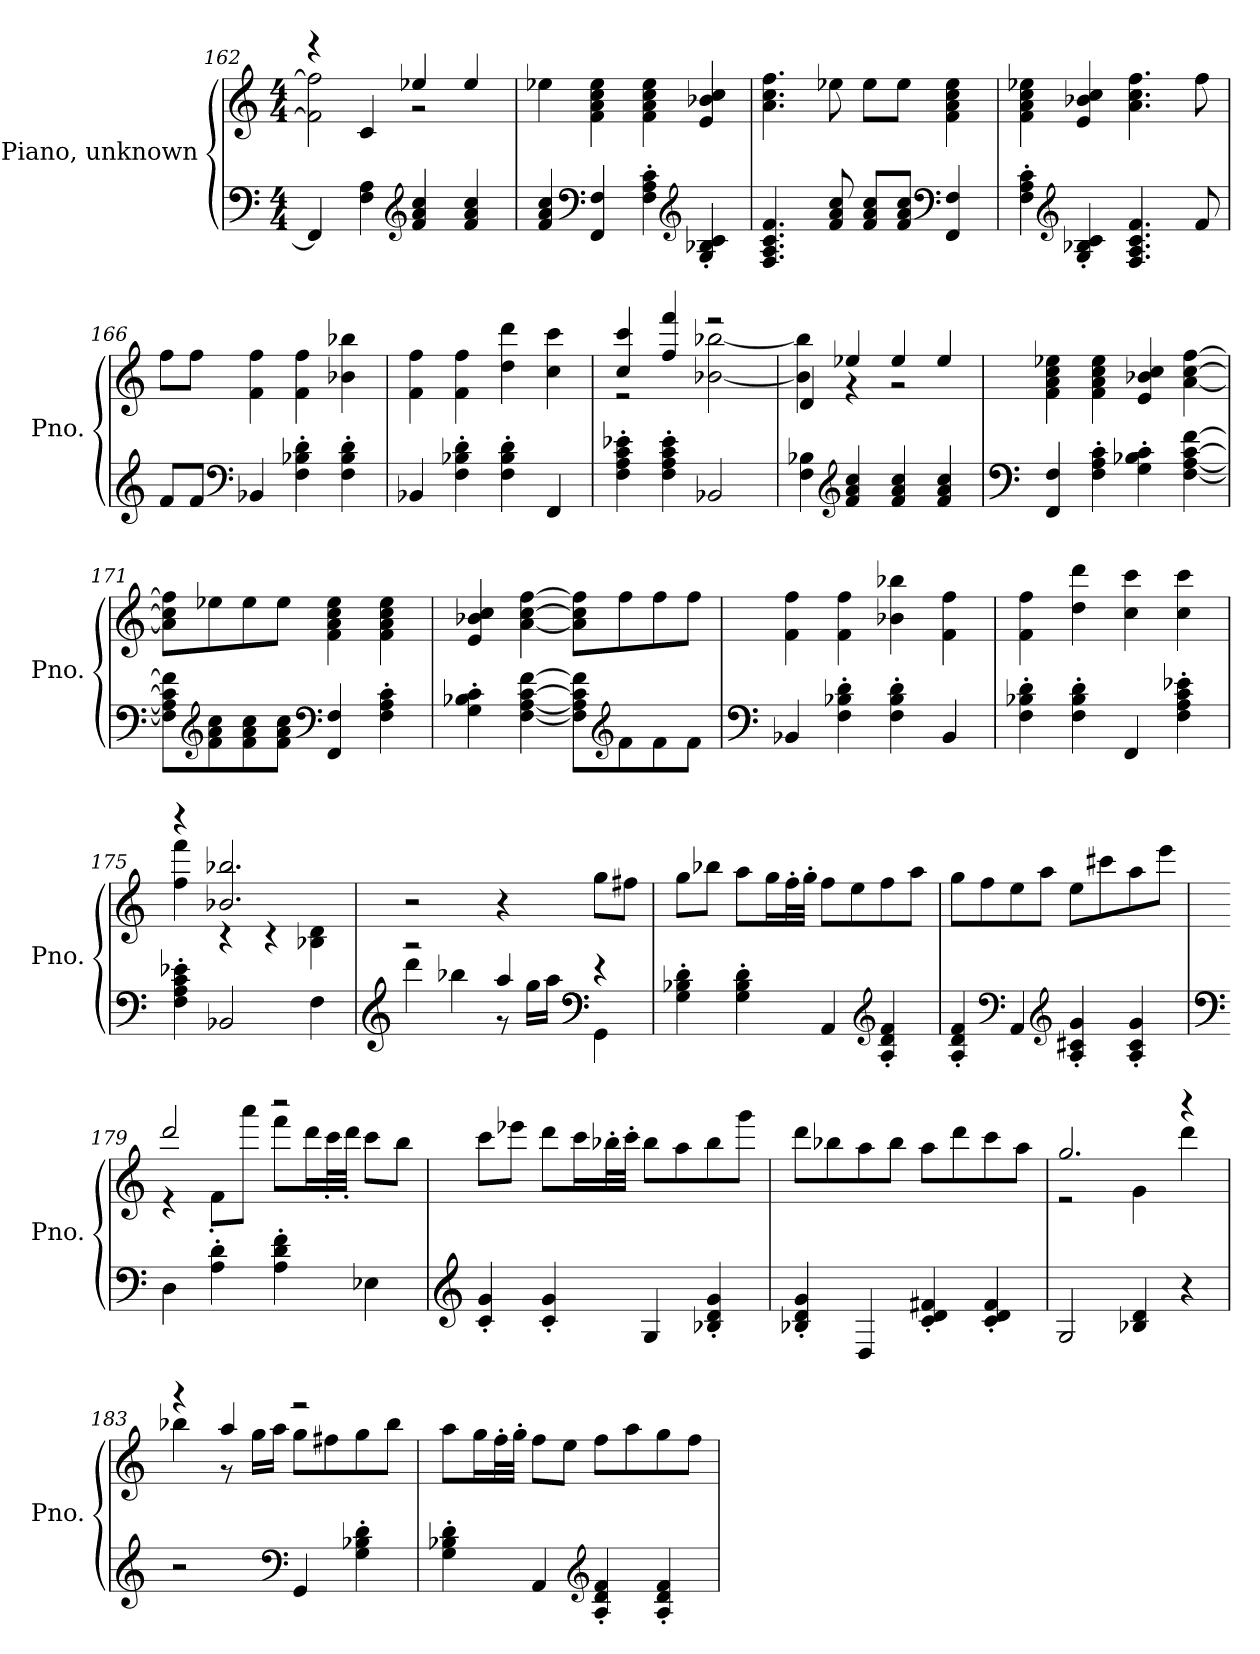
**kern	**kern
*part1	*part1
*staff2	*staff1
*I"Piano, unknown	*
*I'Pno.	*
*clefF4	*clefG2
*k[]	*k[]
*M4/4	*M4/4
=162	=162
*	*^
4FF/]	4r	2f\] 2ff\]
4F\ 4A\	4c/	.
*clefG2	*	*
4f/ 4a/ 4cc/	4ee-X/	2r
4f/ 4a/ 4cc/	4ee-/	.
*	*v	*v
=163	=163
4f/ 4a/ 4cc/	4ee-X\
*clefF4	*
4FF/ 4F/	4f\ 4a\ 4cc\ 4ee-\
4F\' 4A\' 4c\'	4f\ 4a\ 4cc\ 4ee-\
*clefG2	*
4G/' 4B-X/' 4c/'	4e/ 4b-X/ 4cc/
=164	=164
4.F/ 4.A/ 4.c/ 4.f/	4.a\ 4.cc\ 4.ff\
8f/ 8a/ 8cc/	8ee-X\
8f/ 8a/ 8cc/L	8ee-\L
8f/ 8a/ 8cc/J	8ee-\J
*clefF4	*
4FF/ 4F/	4f\ 4a\ 4cc\ 4ee-\
=165	=165
4F\' 4A\' 4c\'	4f\ 4a\ 4cc\ 4ee-X\
*clefG2	*
4G/' 4B-X/' 4c/'	4e/ 4b-X/ 4cc/
4.F/ 4.A/ 4.c/ 4.f/	4.a\ 4.cc\ 4.ff\
8f/	8ff\
!!LO:LB:g=z
=166	=166
8f/L	8ff\L
8f/J	8ff\J
*clefF4	*
4BB-X/	4f\ 4ff\
4F\' 4B-X\' 4d\'	4f\ 4ff\
4F\' 4B-\' 4d\'	4b-X\ 4bb-X\
=167	=167
4BB-X/	4f\ 4ff\
4F\' 4B-X\' 4d\'	4f\ 4ff\
4F\' 4B-\' 4d\'	4dd\ 4ddd\
4FF/	4cc\ 4ccc\
=168	=168
*	*^
4F\' 4A\' 4c\' 4e-X\'	4cc/ 4ccc/	2r
4F\' 4A\' 4c\' 4e-\'	4ff/ 4fff/	.
2BB-X/	2r	[2b-X\ [2bb-X\
=169	=169	=169
4F\ 4B-X\	4d/	4b-\] 4bb-\]
*clefG2	*	*
4f/ 4a/ 4cc/	4ee-X/	4r
4f/ 4a/ 4cc/	4ee-/	2r
4f/ 4a/ 4cc/	4ee-/	.
*	*v	*v
=170	=170
*clefF4	*
4FF/ 4F/	4f\ 4a\ 4cc\ 4ee-X\
4F\' 4A\' 4c\'	4f\ 4a\ 4cc\ 4ee-\
4G\' 4B-X\' 4c\'	4e/ 4b-X/ 4cc/
[4F\ [4A\ [4c\ [4f\	[4a\ [4cc\ [4ff\
!!LO:PB:g=z
=171	=171
8F\] 8A\] 8c\] 8f\]L	8a\] 8cc\] 8ff\]L
*clefG2	*
8f\ 8a\ 8cc\	8ee-X\
8f\ 8a\ 8cc\	8ee-\
8f\ 8a\ 8cc\J	8ee-\J
*clefF4	*
4FF/ 4F/	4f\ 4a\ 4cc\ 4ee-\
4F\' 4A\' 4c\'	4f\ 4a\ 4cc\ 4ee-\
=172	=172
4G\' 4B-X\' 4c\'	4e/ 4b-X/ 4cc/
[4F\ [4A\ [4c\ [4f\	[4a\ [4cc\ [4ff\
8F\] 8A\] 8c\] 8f\]L	8a\] 8cc\] 8ff\]L
*clefG2	*
8f\	8ff\
8f\	8ff\
8f\J	8ff\J
=173	=173
*clefF4	*
4BB-X/	4f\ 4ff\
4F\' 4B-X\' 4d\'	4f\ 4ff\
4F\' 4B-\' 4d\'	4b-X\ 4bb-X\
4BB-/	4f\ 4ff\
=174	=174
4F\' 4B-X\' 4d\'	4f\ 4ff\
4F\' 4B-\' 4d\'	4dd\ 4ddd\
4FF/	4cc\ 4ccc\
4F\' 4A\' 4c\' 4e-X\'	4cc\ 4ccc\
=175	=175
*	*^
4F\' 4A\' 4c\' 4e-X\'	4r	4ff\ 4fff\
2BB-X/	2.b-X/ 2.bb-X/	4r
.	.	4r
4F\	.	4B-X\ 4d\
*	*v	*v
!!LO:LB:g=z
=176	=176
*clefG2	*
*^	*
2r	4ddd\	2r
.	4bb-X\	.
4aa/	8r	4r
.	16gg\LL	.
.	16aa\JJ	.
*clefF4	*	*
4r	4GG\	8gg\L
.	.	8ff#X\J
*v	*v	*
=177	=177
4G\' 4B-X\' 4d\'	8gg\L
.	8bb-X\J
4G\' 4B-\' 4d\'	8aa\L
.	16gg\L
.	32ff'\L
.	32gg'\JJJ
4AA/	8ff\L
.	8ee\
*clefG2	*
4A/' 4d/' 4f/'	8ff\
.	8aa\J
=178	=178
4A/' 4d/' 4f/'	8gg\L
.	8ff\
*clefF4	*
4AA/	8ee\
.	8aa\J
*clefG2	*
4A/' 4c#X/' 4g/'	8ee\L
.	8ccc#X\
4A/' 4c#/' 4g/'	8aa\
.	8eee\J
!!LO:LB:g=z
=179	=179
*clefF4	*
*	*^
4D\	2ddd/	4r
4A\' 4d\'	.	8f'\L
.	.	8aaa\J
4A\' 4d\' 4f\'	2r	8fff\L
.	.	16ddd\L
.	.	32ccc'\L
.	.	32ddd'\JJJ
4E-X\	.	8ccc\L
.	.	8bb\J
*	*v	*v
=180	=180
*clefG2	*
4c/' 4g/'	8ccc\L
.	8eee-X\J
4c/' 4g/'	8ddd\L
.	16ccc\L
.	32bb-X'\L
.	32ccc'\JJJ
4G/	8bb-\L
.	8aa\
4B-X/' 4d/' 4g/'	8bb-\
.	8ggg\J
=181	=181
4B-X/' 4d/' 4g/'	8ddd\L
.	8bb-X\
4D/	8aa\
.	8bb-\J
4c/' 4d/' 4f#X/'	8aa\L
.	8ddd\
4c/' 4d/' 4f#/'	8ccc\
.	8aa\J
=182	=182
*	*^
2G/	2.gg/	2r
4B-X/ 4d/	.	4g\
4r	4r	4ddd\
!!LO:LB:g=z	!!
=183	=183	=183
2r	4r	4bb-X\
.	4aa/	8r
.	.	16gg\LL
.	.	16aa\JJ
*clefF4	*	*
4GG/	2r	8gg\L
.	.	8ff#X\
4G\' 4B-X\' 4d\'	.	8gg\
.	.	8bb-\J
*	*v	*v
=184	=184
4G\' 4B-X\' 4d\'	8aa\L
.	16gg\L
.	32ff'\L
.	32gg'\JJJ
4AA/	8ff\L
.	8ee\J
*clefG2	*
4A/' 4d/' 4f/'	8ff\L
.	8aa\
4A/' 4d/' 4f/'	8gg\
.	8ff\J
=	=
*-	*-
